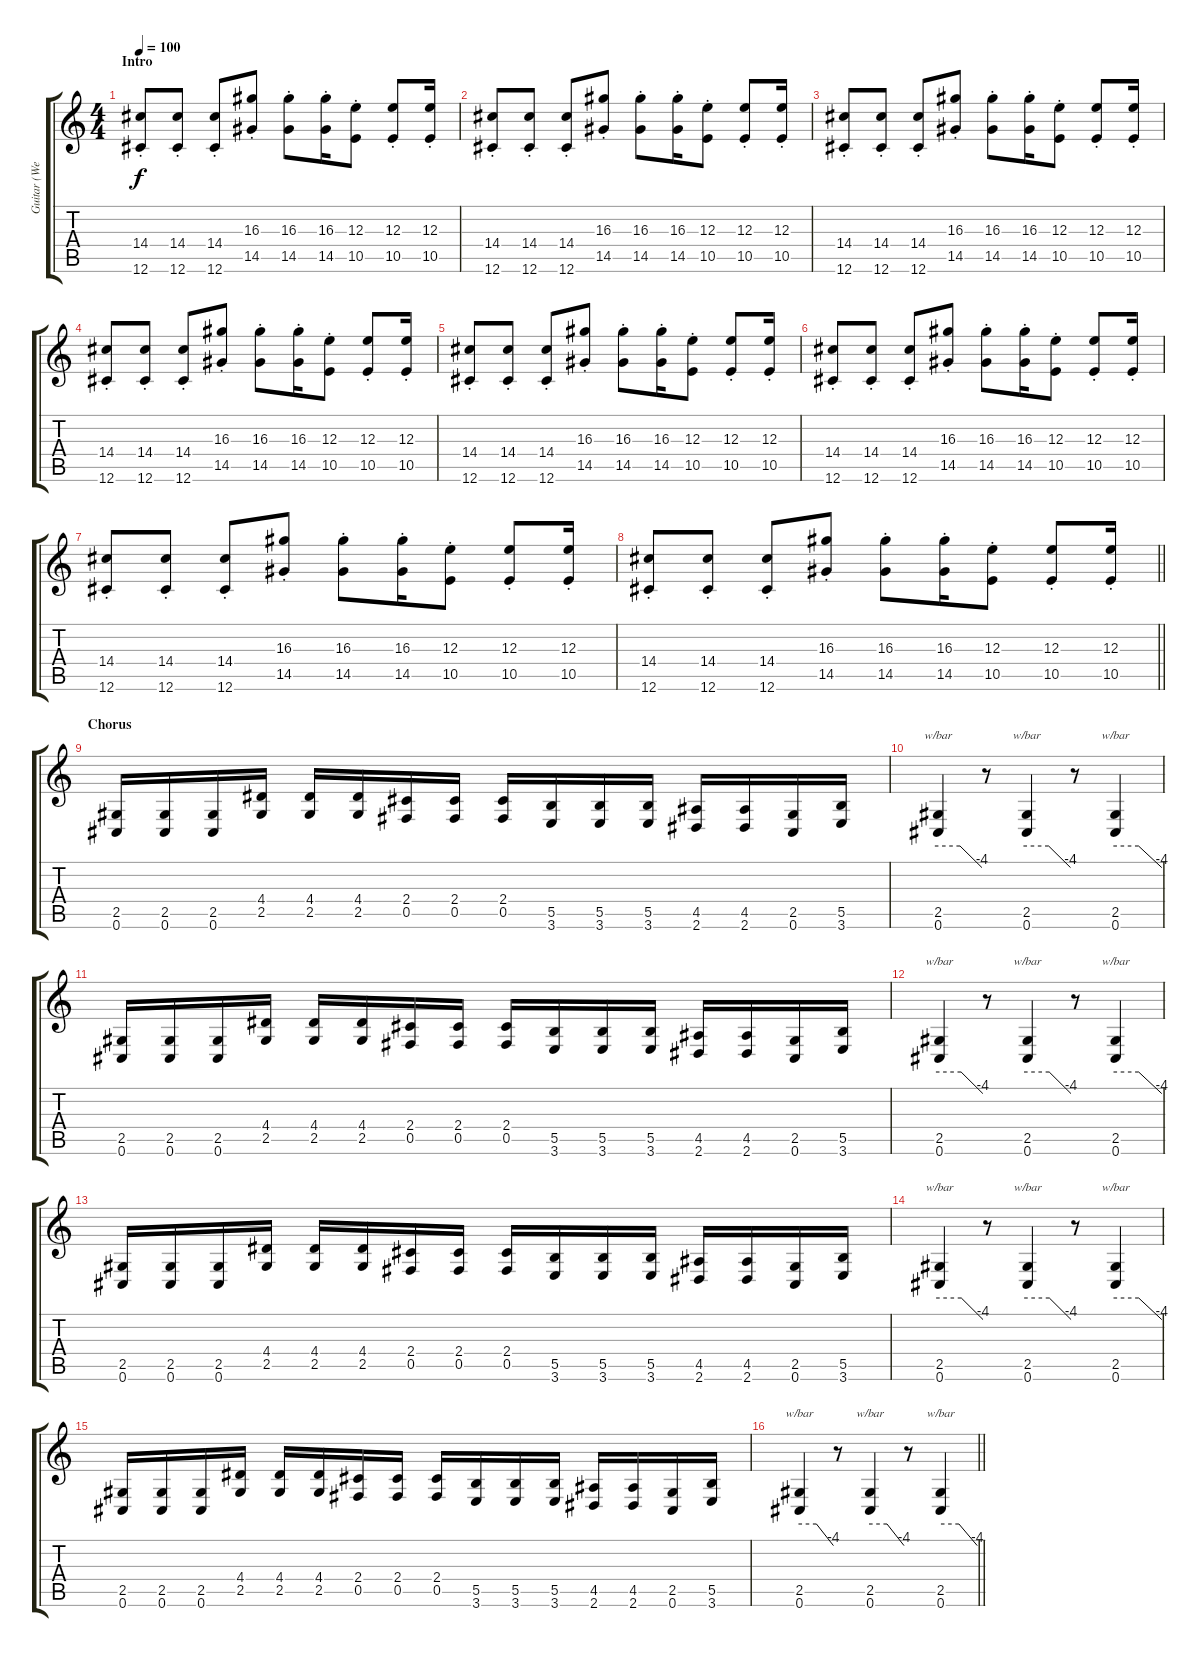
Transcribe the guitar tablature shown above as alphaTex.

\track ("Guitar (Wes Borland)" "Guitar (We") {instrument distortionguitar}
\staff {score tabs}
\tuning (Db4 Ab3 E3 B2 Gb2 Db2) {hide}
\ts (4 4)
\section ("" "Intro")
\tempo 100
\clef g2
\ks c
(14.4{st} 12.6{st}).8{dy f instrument distortionguitar} (14.4{st} 12.6{st}).8 (14.4{st} 12.6{st}).8 (16.3{st} 14.5{st}).8 (16.3{st} 14.5{st}).8 (16.3{st} 14.5{st}).16 (12.3{st} 10.5{st}).8 (12.3{st} 10.5{st}).8 (12.3{st} 10.5{st}).16 |
(14.4{st} 12.6{st}).8 (14.4{st} 12.6{st}).8 (14.4{st} 12.6{st}).8 (16.3{st} 14.5{st}).8 (16.3{st} 14.5{st}).8 (16.3{st} 14.5{st}).16 (12.3{st} 10.5{st}).8 (12.3{st} 10.5{st}).8 (12.3{st} 10.5{st}).16 |
(14.4{st} 12.6{st}).8 (14.4{st} 12.6{st}).8 (14.4{st} 12.6{st}).8 (16.3{st} 14.5{st}).8 (16.3{st} 14.5{st}).8 (16.3{st} 14.5{st}).16 (12.3{st} 10.5{st}).8 (12.3{st} 10.5{st}).8 (12.3{st} 10.5{st}).16 |
(14.4{st} 12.6{st}).8 (14.4{st} 12.6{st}).8 (14.4{st} 12.6{st}).8 (16.3{st} 14.5{st}).8 (16.3{st} 14.5{st}).8 (16.3{st} 14.5{st}).16 (12.3{st} 10.5{st}).8 (12.3{st} 10.5{st}).8 (12.3{st} 10.5{st}).16 |
(14.4{st} 12.6{st}).8 (14.4{st} 12.6{st}).8 (14.4{st} 12.6{st}).8 (16.3{st} 14.5{st}).8 (16.3{st} 14.5{st}).8 (16.3{st} 14.5{st}).16 (12.3{st} 10.5{st}).8 (12.3{st} 10.5{st}).8 (12.3{st} 10.5{st}).16 |
(14.4{st} 12.6{st}).8 (14.4{st} 12.6{st}).8 (14.4{st} 12.6{st}).8 (16.3{st} 14.5{st}).8 (16.3{st} 14.5{st}).8 (16.3{st} 14.5{st}).16 (12.3{st} 10.5{st}).8 (12.3{st} 10.5{st}).8 (12.3{st} 10.5{st}).16 |
(14.4{st} 12.6{st}).8 (14.4{st} 12.6{st}).8 (14.4{st} 12.6{st}).8 (16.3{st} 14.5{st}).8 (16.3{st} 14.5{st}).8 (16.3{st} 14.5{st}).16 (12.3{st} 10.5{st}).8 (12.3{st} 10.5{st}).8 (12.3{st} 10.5{st}).16 |
\barLineRight lightlight
(14.4{st} 12.6{st}).8 (14.4{st} 12.6{st}).8 (14.4{st} 12.6{st}).8 (16.3{st} 14.5{st}).8 (16.3{st} 14.5{st}).8 (16.3{st} 14.5{st}).16 (12.3{st} 10.5{st}).8 (12.3{st} 10.5{st}).8 (12.3{st} 10.5{st}).16 |
\section ("" "Chorus")
(2.5 0.6).16 (2.5 0.6).16 (2.5 0.6).16 (4.4 2.5).16 (4.4 2.5).16 (4.4 2.5).16 (2.4 0.5).16 (2.4 0.5).16 (2.4 0.5).16 (5.5 3.6).16 (5.5 3.6).16 (5.5 3.6).16 (4.5 2.6).16 (4.5 2.6).16 (2.5 0.6).16 (5.5 3.6).16 |
(2.5 0.6).4{tbe (custom default 0 0 30 0 60 -16)} r.8 (2.5 0.6).4{tbe (custom default 0 0 30 0 60 -16)} r.8 (2.5 0.6).4{tbe (custom default 0 0 30 0 60 -16)} |
(2.5 0.6).16 (2.5 0.6).16 (2.5 0.6).16 (4.4 2.5).16 (4.4 2.5).16 (4.4 2.5).16 (2.4 0.5).16 (2.4 0.5).16 (2.4 0.5).16 (5.5 3.6).16 (5.5 3.6).16 (5.5 3.6).16 (4.5 2.6).16 (4.5 2.6).16 (2.5 0.6).16 (5.5 3.6).16 |
(2.5 0.6).4{tbe (custom default 0 0 30 0 60 -16)} r.8 (2.5 0.6).4{tbe (custom default 0 0 30 0 60 -16)} r.8 (2.5 0.6).4{tbe (custom default 0 0 30 0 60 -16)} |
(2.5 0.6).16 (2.5 0.6).16 (2.5 0.6).16 (4.4 2.5).16 (4.4 2.5).16 (4.4 2.5).16 (2.4 0.5).16 (2.4 0.5).16 (2.4 0.5).16 (5.5 3.6).16 (5.5 3.6).16 (5.5 3.6).16 (4.5 2.6).16 (4.5 2.6).16 (2.5 0.6).16 (5.5 3.6).16 |
(2.5 0.6).4{tbe (custom default 0 0 30 0 60 -16)} r.8 (2.5 0.6).4{tbe (custom default 0 0 30 0 60 -16)} r.8 (2.5 0.6).4{tbe (custom default 0 0 30 0 60 -16)} |
(2.5 0.6).16 (2.5 0.6).16 (2.5 0.6).16 (4.4 2.5).16 (4.4 2.5).16 (4.4 2.5).16 (2.4 0.5).16 (2.4 0.5).16 (2.4 0.5).16 (5.5 3.6).16 (5.5 3.6).16 (5.5 3.6).16 (4.5 2.6).16 (4.5 2.6).16 (2.5 0.6).16 (5.5 3.6).16 |
\barLineRight lightlight
(2.5 0.6).4{tbe (custom default 0 0 30 0 60 -16)} r.8 (2.5 0.6).4{tbe (custom default 0 0 30 0 60 -16)} r.8 (2.5 0.6).4{tbe (custom default 0 0 30 0 60 -16)}
